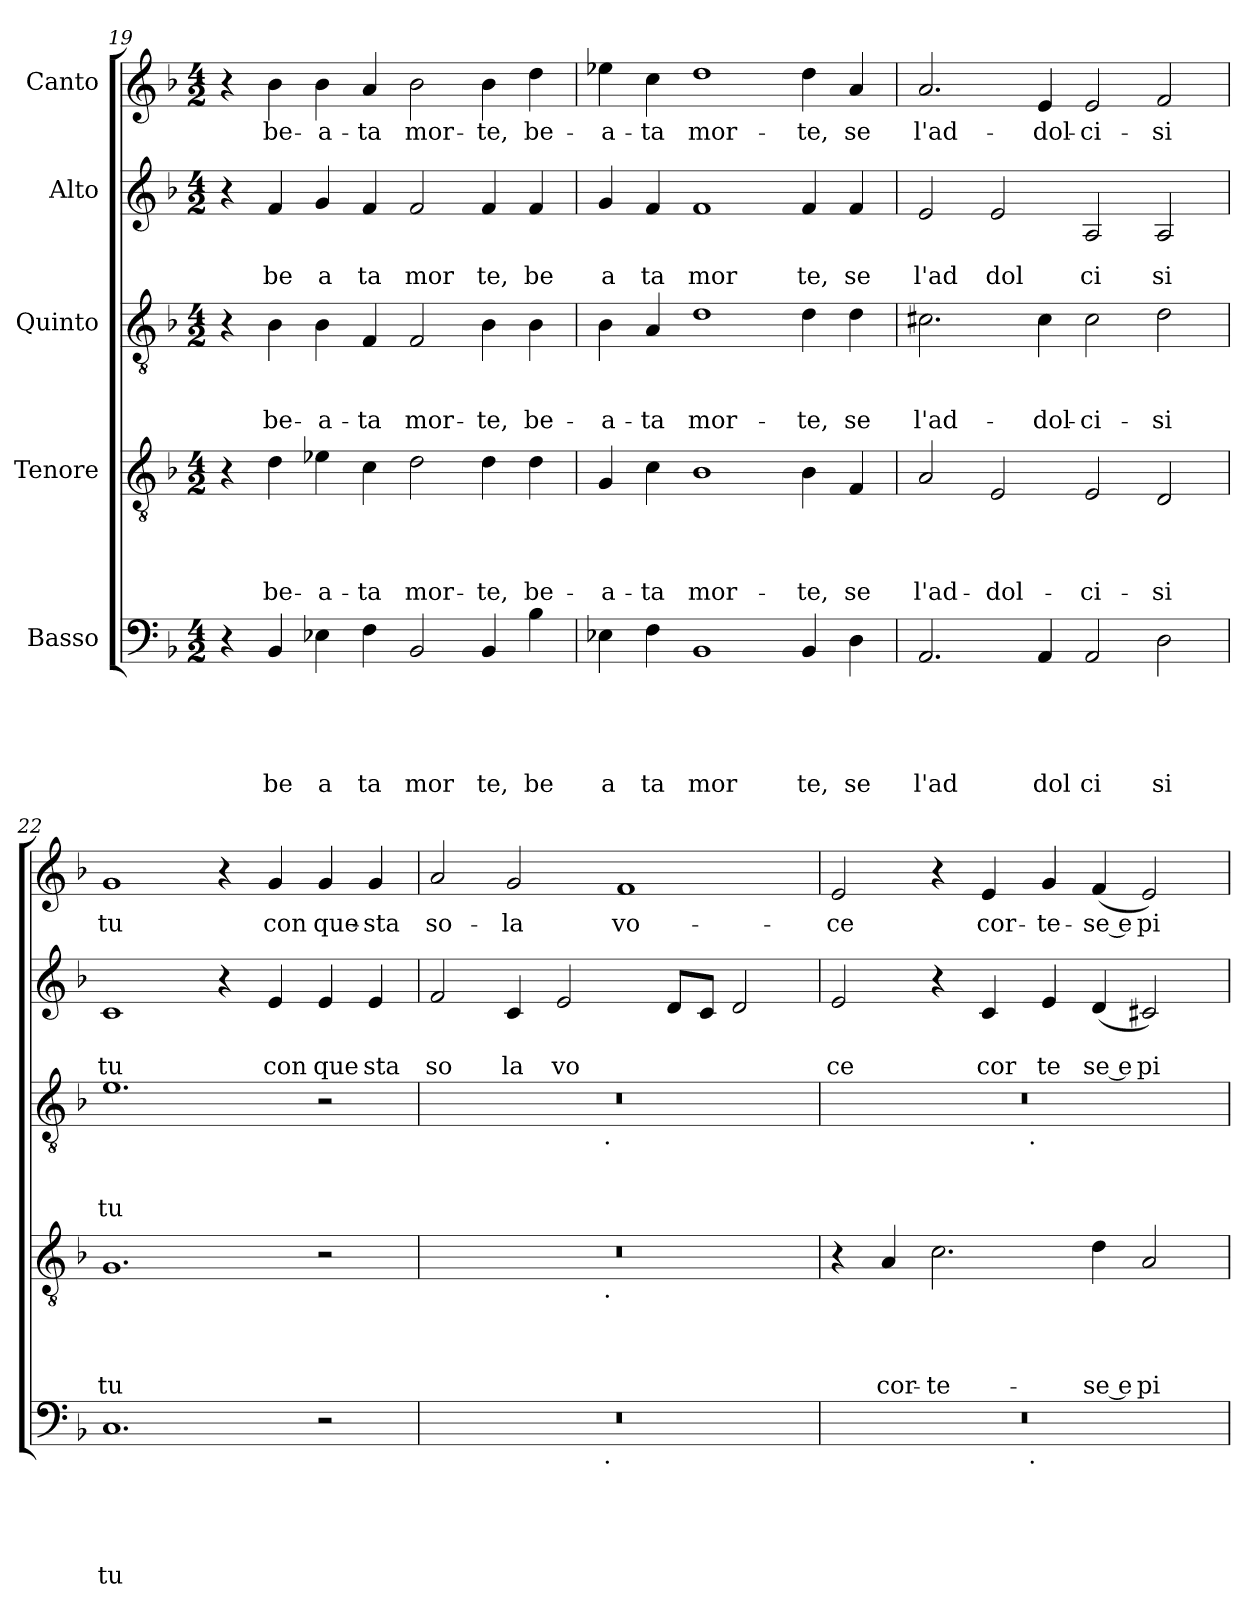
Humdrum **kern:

**kern	**text	**text	**text	**text	**text	**kern	**text	**text	**text	**text	**kern	**text	**text	**text	**kern	**text	**text	**kern	**text
*part5	*part5	*part5	*part5	*part5	*part5	*part4	*part4	*part4	*part4	*part4	*part3	*part3	*part3	*part3	*part2	*part2	*part2	*part1	*part1
*staff5	*staff5	*staff5	*staff5	*staff5	*staff5	*staff4	*staff4	*staff4	*staff4	*staff4	*staff3	*staff3	*staff3	*staff3	*staff2	*staff2	*staff2	*staff1	*staff1
*I"Basso	*	*	*	*	*	*I"Tenore	*	*	*	*	*I"Quinto	*	*	*	*I"Alto	*	*	*I"Canto	*
*clefF4	*	*	*	*	*	*clefGv2	*	*	*	*	*clefGv2	*	*	*	*clefG2	*	*	*clefG2	*
*ITrd-3c-5	*	*	*	*	*	*ITrd-3c-5	*	*	*	*	*ITrd-3c-5	*	*	*	*ITrd-3c-5	*	*	*	*
*k[b-e-]	*	*	*	*	*	*k[b-e-]	*	*	*	*	*k[b-e-]	*	*	*	*k[b-e-]	*	*	*k[b-]	*
*B-:	*	*	*	*	*	*B-:	*	*	*	*	*B-:	*	*	*	*B-:	*	*	*F:	*
*M4/2	*	*	*	*	*	*M4/2	*	*	*	*	*M4/2	*	*	*	*M4/2	*	*	*M4/2	*
=19	=19	=19	=19	=19	=19	=19	=19	=19	=19	=19	=19	=19	=19	=19	=19	=19	=19	=19	=19
4r	.	.	.	.	.	4r	.	.	.	.	4r	.	.	.	4r	.	.	4r	.
!	!	!	!	!	!LO:LY:b	!	!	!	!	!LO:LY:b	!	!	!	!LO:LY:b	!	!	!LO:LY:b	!	!LO:LY:b
4E-/	.	.	.	.	be	4g\	.	.	.	be-	4e-\	.	.	be-	4b-/	.	be	4b-\	be-
!	!	!	!	!	!LO:LY:b	!	!	!	!	!LO:LY:b	!	!	!	!LO:LY:b	!	!	!LO:LY:b	!	!LO:LY:b
4A-X\	.	.	.	.	a	4a-X\	.	.	.	-a-	4e-\	.	.	-a-	4cc/	.	a	4b-\	-a-
!	!	!	!	!	!LO:LY:b	!	!	!	!	!LO:LY:b	!	!	!	!LO:LY:b	!	!	!LO:LY:b	!	!LO:LY:b
4B-\	.	.	.	.	ta	4f\	.	.	.	-ta	4B-/	.	.	-ta	4b-/	.	ta	4a/	-ta
!	!	!	!	!	!LO:LY:b	!	!	!	!	!LO:LY:b	!	!	!	!LO:LY:b	!	!	!LO:LY:b	!	!LO:LY:b
2E-/	.	.	.	.	mor	2g\	.	.	.	mor-	2B-/	.	.	mor-	2b-/	.	mor	2b-\	mor-
!	!	!	!	!	!LO:LY:b	!	!	!	!	!LO:LY:b	!	!	!	!LO:LY:b	!	!	!LO:LY:b	!	!LO:LY:b
4E-/	.	.	.	.	te,	4g\	.	.	.	-te,	4e-\	.	.	-te,	4b-/	.	te,	4b-\	-te,
!	!	!	!	!	!LO:LY:b	!	!	!	!	!LO:LY:b	!	!	!	!LO:LY:b	!	!	!LO:LY:b	!	!LO:LY:b
4e-\	.	.	.	.	be	4g\	.	.	.	be-	4e-\	.	.	be-	4b-/	.	be	4dd\	be-
=20	=20	=20	=20	=20	=20	=20	=20	=20	=20	=20	=20	=20	=20	=20	=20	=20	=20	=20	=20
!	!	!	!	!	!LO:LY:b	!	!	!	!	!LO:LY:b	!	!	!	!LO:LY:b	!	!	!LO:LY:b	!	!LO:LY:b
4A-X\	.	.	.	.	a	4c/	.	.	.	-a-	4e-\	.	.	-a-	4cc/	.	a	4ee-X\	-a-
!	!	!	!	!	!LO:LY:b	!	!	!	!	!LO:LY:b	!	!	!	!LO:LY:b	!	!	!LO:LY:b	!	!LO:LY:b
4B-\	.	.	.	.	ta	4f\	.	.	.	-ta	4d/	.	.	-ta	4b-/	.	ta	4cc\	-ta
!	!	!	!	!	!LO:LY:b	!	!	!	!	!LO:LY:b	!	!	!	!LO:LY:b	!	!	!LO:LY:b	!	!LO:LY:b
1E-	.	.	.	.	mor	1e-	.	.	.	mor-	1g	.	.	mor-	1b-	.	mor	1dd	mor-
!	!	!	!	!	!LO:LY:b	!	!	!	!	!LO:LY:b	!	!	!	!LO:LY:b	!	!	!LO:LY:b	!	!LO:LY:b
4E-/	.	.	.	.	te,	4e-\	.	.	.	-te,	4g\	.	.	-te,	4b-/	.	te,	4dd\	-te,
!	!	!	!	!	!LO:LY:b	!	!	!	!	!LO:LY:b	!	!	!	!LO:LY:b	!	!	!LO:LY:b	!	!LO:LY:b
4G\	.	.	.	.	se	4B-/	.	.	.	se	4g\	.	.	se	4b-/	.	se	4a/	se
=21	=21	=21	=21	=21	=21	=21	=21	=21	=21	=21	=21	=21	=21	=21	=21	=21	=21	=21	=21
!	!	!	!	!	!LO:LY:b	!	!	!	!	!LO:LY:b	!	!	!	!LO:LY:b	!	!	!LO:LY:b	!	!LO:LY:b
2.D/	.	.	.	.	l'ad	2d/	.	.	.	l'ad-	2.f#X\	.	.	l'ad-	2a/	.	l'ad	2.a/	l'ad-
!	!	!	!	!	!	!	!	!	!	!LO:LY:b	!	!	!	!	!	!	!LO:LY:b	!	!
.	.	.	.	.	.	2A/	.	.	.	-dol-	.	.	.	.	2a/	.	dol	.	.
!	!	!	!	!	!LO:LY:b	!	!	!	!	!	!	!	!	!LO:LY:b	!	!	!	!	!LO:LY:b
4D/	.	.	.	.	dol	.	.	.	.	.	4f#\	.	.	-dol-	.	.	.	4e/	-dol-
!	!	!	!	!	!LO:LY:b	!	!	!	!	!LO:LY:b	!	!	!	!LO:LY:b	!	!	!LO:LY:b	!	!LO:LY:b
2D/	.	.	.	.	ci	2A/	.	.	.	-ci-	2f#\	.	.	-ci-	2d/	.	ci	2e/	-ci-
!	!	!	!	!	!LO:LY:b	!	!	!	!	!LO:LY:b	!	!	!	!LO:LY:b	!	!	!LO:LY:b	!	!LO:LY:b
2G\	.	.	.	.	si	2G/	.	.	.	-si	2g\	.	.	-si	2d/	.	si	2f/	-si
=22	=22	=22	=22	=22	=22	=22	=22	=22	=22	=22	=22	=22	=22	=22	=22	=22	=22	=22	=22
!	!	!	!	!	!LO:LY:b	!	!	!	!	!LO:LY:b	!	!	!	!LO:LY:b	!	!	!LO:LY:b	!	!LO:LY:b
1.F	.	.	.	.	tu	1.c	.	.	.	tu	1.a	.	.	tu	1f	.	tu	1g	tu
.	.	.	.	.	.	.	.	.	.	.	.	.	.	.	4r	.	.	4r	.
!	!	!	!	!	!	!	!	!	!	!	!	!	!	!	!	!	!LO:LY:b	!	!LO:LY:b
.	.	.	.	.	.	.	.	.	.	.	.	.	.	.	4a/	.	con	4g/	con
!	!	!	!	!	!	!	!	!	!	!	!	!	!	!	!	!	!LO:LY:b	!	!LO:LY:b
2r	.	.	.	.	.	2r	.	.	.	.	2r	.	.	.	4a/	.	que	4g/	que-
!	!	!	!	!	!	!	!	!	!	!	!	!	!	!	!	!	!LO:LY:b	!	!LO:LY:b
.	.	.	.	.	.	.	.	.	.	.	.	.	.	.	4a/	.	sta	4g/	-sta
=23	=23	=23	=23	=23	=23	=23	=23	=23	=23	=23	=23	=23	=23	=23	=23	=23	=23	=23	=23
!	!	!	!	!	!	!	!	!	!	!	!	!	!	!	!	!	!LO:LY:b	!	!LO:LY:b
*^	*	*	*	*	*	*^	*	*	*	*	*^	*	*	*	*	*	*	*	*
0r	2ryy	.	.	.	.	.	0r	2ryy	.	.	.	.	0r	2ryy	.	.	.	2b-/	.	so	2a/	so-
!	!	!	!	!	!	!	!	!	!	!	!	!	!	!	!	!	!	!	!	!LO:LY:b	!	!LO:LY:b
.	4...ryy	.	.	.	.	.	.	4...ryy	.	.	.	.	.	4...ryy	.	.	.	4f/	.	la	2g/	-la
!	!	!	!	!	!	!	!	!	!	!	!	!	!	!	!	!	!	!	!	!LO:LY:b	!	!
.	.	.	.	.	.	.	.	.	.	.	.	.	.	.	.	.	.	2a/	.	vo	.	.
!	!	!	!	!	!	!	!	!	!	!	!	!	!	!LO:TX:b:t=.	!	!	!	!	!	!	!	!
!	!	!	!	!	!	!	!	!LO:TX:b:t=.	!	!	!	!	!	!	!	!	!	!	!	!	!	!
!	!LO:TX:b:t=.	!	!	!	!	!	!	!	!	!	!	!	!	!	!	!	!	!	!	!	!	!
.	1ryy	.	.	.	.	.	.	1ryy	.	.	.	.	.	1ryy	.	.	.	.	.	.	.	.
!	!	!	!	!	!	!	!	!	!	!	!	!	!	!	!	!	!	!	!	!	!	!LO:LY:b
.	.	.	.	.	.	.	.	.	.	.	.	.	.	.	.	.	.	.	.	.	1f	vo-
.	.	.	.	.	.	.	.	.	.	.	.	.	.	.	.	.	.	8g/L	.	.	.	.
.	.	.	.	.	.	.	.	.	.	.	.	.	.	.	.	.	.	8f/J	.	.	.	.
.	.	.	.	.	.	.	.	.	.	.	.	.	.	.	.	.	.	2g/	.	.	.	.
.	32ryy	.	.	.	.	.	.	32ryy	.	.	.	.	.	32ryy	.	.	.	.	.	.	.	.
=24	=24	=24	=24	=24	=24	=24	=24	=24	=24	=24	=24	=24	=24	=24	=24	=24	=24	=24	=24	=24	=24	=24
!	!	!	!	!	!	!	!	!	!	!	!	!	!	!	!	!	!	!	!	!LO:LY:b	!	!LO:LY:b
*	*	*	*	*	*	*	*v	*v	*	*	*	*	*	*	*	*	*	*	*	*	*	*
0r	2ryy	.	.	.	.	.	4r	.	.	.	.	0r	2ryy	.	.	.	2a/	.	ce	2e/	-ce
!	!	!	!	!	!	!	!	!	!	!	!LO:LY:b	!	!	!	!	!	!	!	!	!	!
.	.	.	.	.	.	.	4d/	.	.	.	cor-	.	.	.	.	.	.	.	.	.	.
!	!	!	!	!	!	!	!	!	!	!	!LO:LY:b	!	!	!	!	!	!	!	!	!	!
.	4...ryy	.	.	.	.	.	2.f\	.	.	.	-te-	.	4...ryy	.	.	.	4r	.	.	4r	.
!	!	!	!	!	!	!	!	!	!	!	!	!	!	!	!	!	!	!	!LO:LY:b	!	!LO:LY:b
.	.	.	.	.	.	.	.	.	.	.	.	.	.	.	.	.	4f/	.	cor	4e/	cor-
!	!	!	!	!	!	!	!	!	!	!	!	!	!LO:TX:b:t=.	!	!	!	!	!	!	!	!
!	!LO:TX:b:t=.	!	!	!	!	!	!	!	!	!	!	!	!	!	!	!	!	!	!	!	!
.	1ryy	.	.	.	.	.	.	.	.	.	.	.	1ryy	.	.	.	.	.	.	.	.
!	!	!	!	!	!	!	!	!	!	!	!	!	!	!	!	!	!	!	!LO:LY:b	!	!LO:LY:b
.	.	.	.	.	.	.	.	.	.	.	.	.	.	.	.	.	4a/	.	te	4g/	-te-
!	!	!	!	!	!	!	!	!	!	!	!LO:LY:b:rj	!	!	!	!	!	!	!	!LO:LY:b:rj	!	!LO:LY:b:rj
.	.	.	.	.	.	.	4g\	.	.	.	-se e	.	.	.	.	.	(<4g/	.	se e	(<4f/	-se e
!	!	!	!	!	!	!	!	!	!	!	!LO:LY:b	!	!	!	!	!	!	!	!LO:LY:b	!	!LO:LY:b
.	.	.	.	.	.	.	2d/	.	.	.	pi-	.	.	.	.	.	2f#X/)	.	pi	2e/)	pi-
.	32ryy	.	.	.	.	.	.	.	.	.	.	.	32ryy	.	.	.	.	.	.	.	.
*v	*v	*	*	*	*	*	*	*	*	*	*	*v	*v	*	*	*	*	*	*	*	*
=	=	=	=	=	=	=	=	=	=	=	=	=	=	=	=	=	=	=	=
*-	*-	*-	*-	*-	*-	*-	*-	*-	*-	*-	*-	*-	*-	*-	*-	*-	*-	*-	*-
